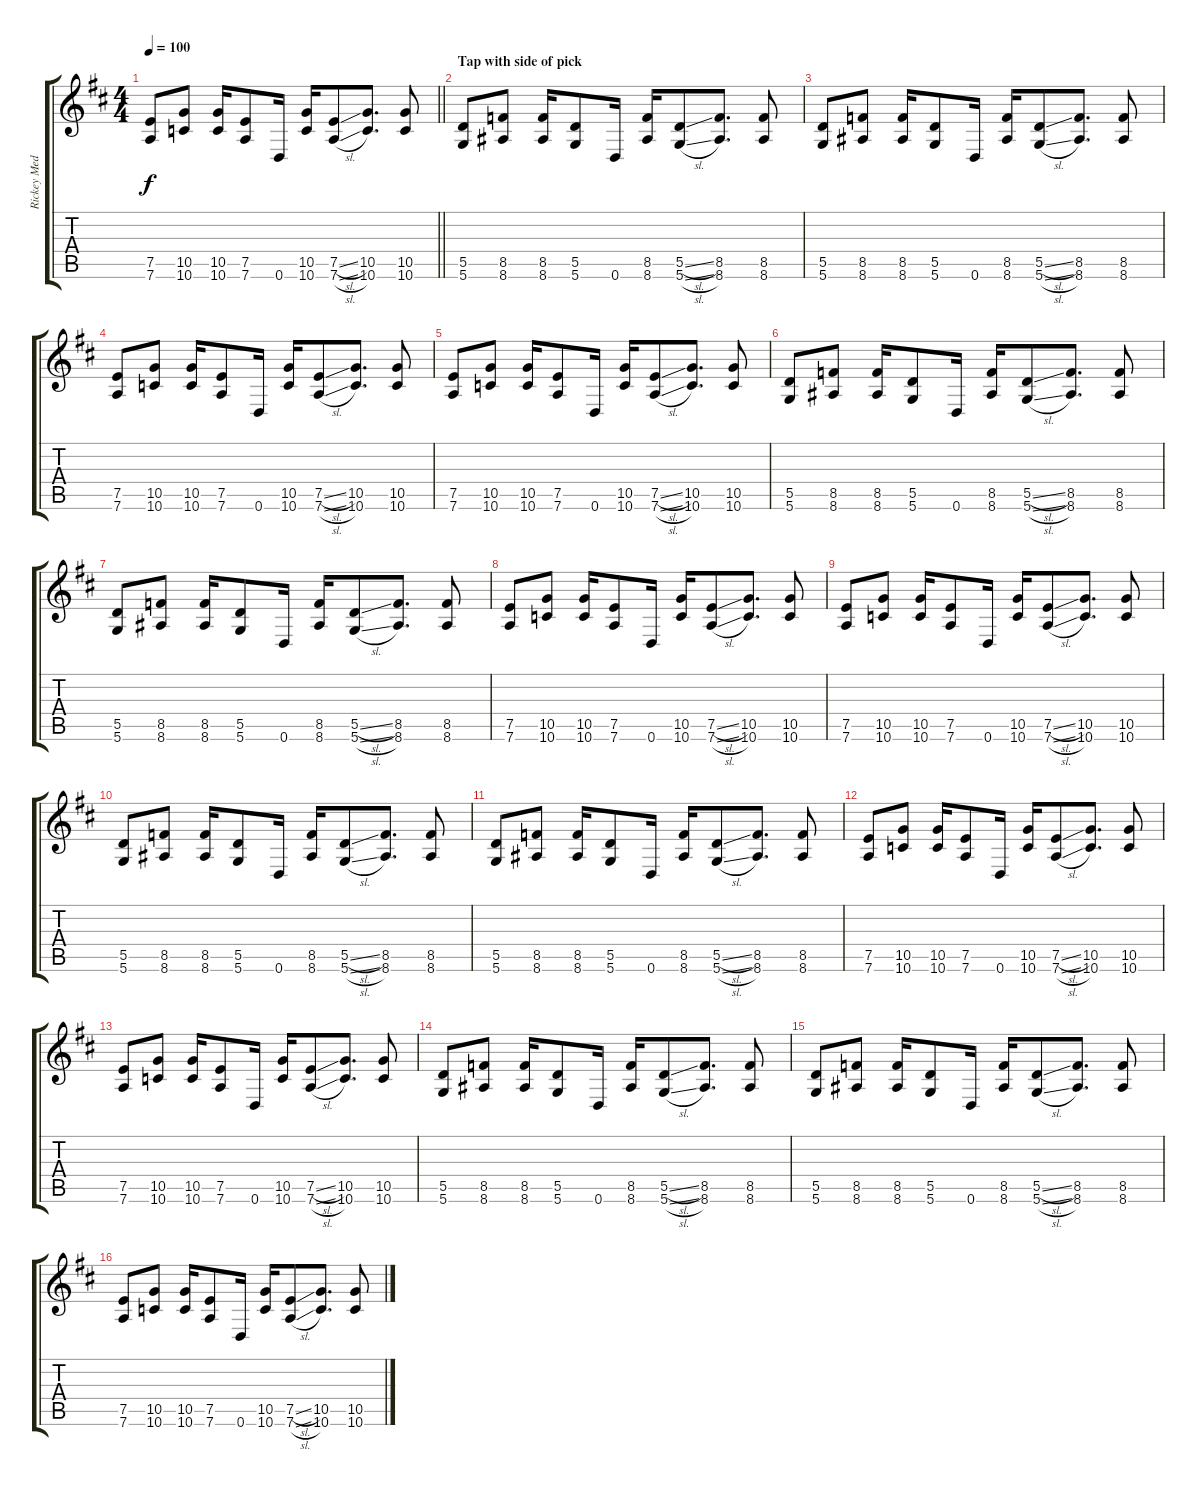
\track ("Rickey Medlocke Guitar" "Rickey Med") {instrument overdrivenguitar}
\staff {score tabs}
\tuning (E4 B3 G3 D3 A2 D2) {hide}
\ts (4 4)
\tempo 100
\clef g2
\barLineRight lightlight
\ks d
(7.5 7.6).8{dy f} (10.5 10.6).8 (10.5 10.6).16 (7.5 7.6).8 0.6.16 (10.5 10.6).16 (7.5{sl} 7.6{sl}).8 (10.5 10.6).8{d} (10.5 10.6).8 |
\section ("" "Tap with side of pick")
(5.5 5.6).8 (8.5 8.6).8 (8.5 8.6).16 (5.5 5.6).8 0.6.16 (8.5 8.6).16 (5.5{sl} 5.6{sl}).8 (8.5 8.6).8{d} (8.5 8.6).8 |
(5.5 5.6).8 (8.5 8.6).8 (8.5 8.6).16 (5.5 5.6).8 0.6.16 (8.5 8.6).16 (5.5{sl} 5.6{sl}).8 (8.5 8.6).8{d} (8.5 8.6).8 |
(7.5 7.6).8 (10.5 10.6).8 (10.5 10.6).16 (7.5 7.6).8 0.6.16 (10.5 10.6).16 (7.5{sl} 7.6{sl}).8 (10.5 10.6).8{d} (10.5 10.6).8 |
(7.5 7.6).8 (10.5 10.6).8 (10.5 10.6).16 (7.5 7.6).8 0.6.16 (10.5 10.6).16 (7.5{sl} 7.6{sl}).8 (10.5 10.6).8{d} (10.5 10.6).8 |
(5.5 5.6).8 (8.5 8.6).8 (8.5 8.6).16 (5.5 5.6).8 0.6.16 (8.5 8.6).16 (5.5{sl} 5.6{sl}).8 (8.5 8.6).8{d} (8.5 8.6).8 |
(5.5 5.6).8 (8.5 8.6).8 (8.5 8.6).16 (5.5 5.6).8 0.6.16 (8.5 8.6).16 (5.5{sl} 5.6{sl}).8 (8.5 8.6).8{d} (8.5 8.6).8 |
(7.5 7.6).8 (10.5 10.6).8 (10.5 10.6).16 (7.5 7.6).8 0.6.16 (10.5 10.6).16 (7.5{sl} 7.6{sl}).8 (10.5 10.6).8{d} (10.5 10.6).8 |
(7.5 7.6).8 (10.5 10.6).8 (10.5 10.6).16 (7.5 7.6).8 0.6.16 (10.5 10.6).16 (7.5{sl} 7.6{sl}).8 (10.5 10.6).8{d} (10.5 10.6).8 |
(5.5 5.6).8 (8.5 8.6).8 (8.5 8.6).16 (5.5 5.6).8 0.6.16 (8.5 8.6).16 (5.5{sl} 5.6{sl}).8 (8.5 8.6).8{d} (8.5 8.6).8 |
(5.5 5.6).8 (8.5 8.6).8 (8.5 8.6).16 (5.5 5.6).8 0.6.16 (8.5 8.6).16 (5.5{sl} 5.6{sl}).8 (8.5 8.6).8{d} (8.5 8.6).8 |
(7.5 7.6).8 (10.5 10.6).8 (10.5 10.6).16 (7.5 7.6).8 0.6.16 (10.5 10.6).16 (7.5{sl} 7.6{sl}).8 (10.5 10.6).8{d} (10.5 10.6).8 |
(7.5 7.6).8 (10.5 10.6).8 (10.5 10.6).16 (7.5 7.6).8 0.6.16 (10.5 10.6).16 (7.5{sl} 7.6{sl}).8 (10.5 10.6).8{d} (10.5 10.6).8 |
(5.5 5.6).8 (8.5 8.6).8 (8.5 8.6).16 (5.5 5.6).8 0.6.16 (8.5 8.6).16 (5.5{sl} 5.6{sl}).8 (8.5 8.6).8{d} (8.5 8.6).8 |
(5.5 5.6).8 (8.5 8.6).8 (8.5 8.6).16 (5.5 5.6).8 0.6.16 (8.5 8.6).16 (5.5{sl} 5.6{sl}).8 (8.5 8.6).8{d} (8.5 8.6).8 |
(7.5 7.6).8 (10.5 10.6).8 (10.5 10.6).16 (7.5 7.6).8 0.6.16 (10.5 10.6).16 (7.5{sl} 7.6{sl}).8 (10.5 10.6).8{d} (10.5 10.6).8
